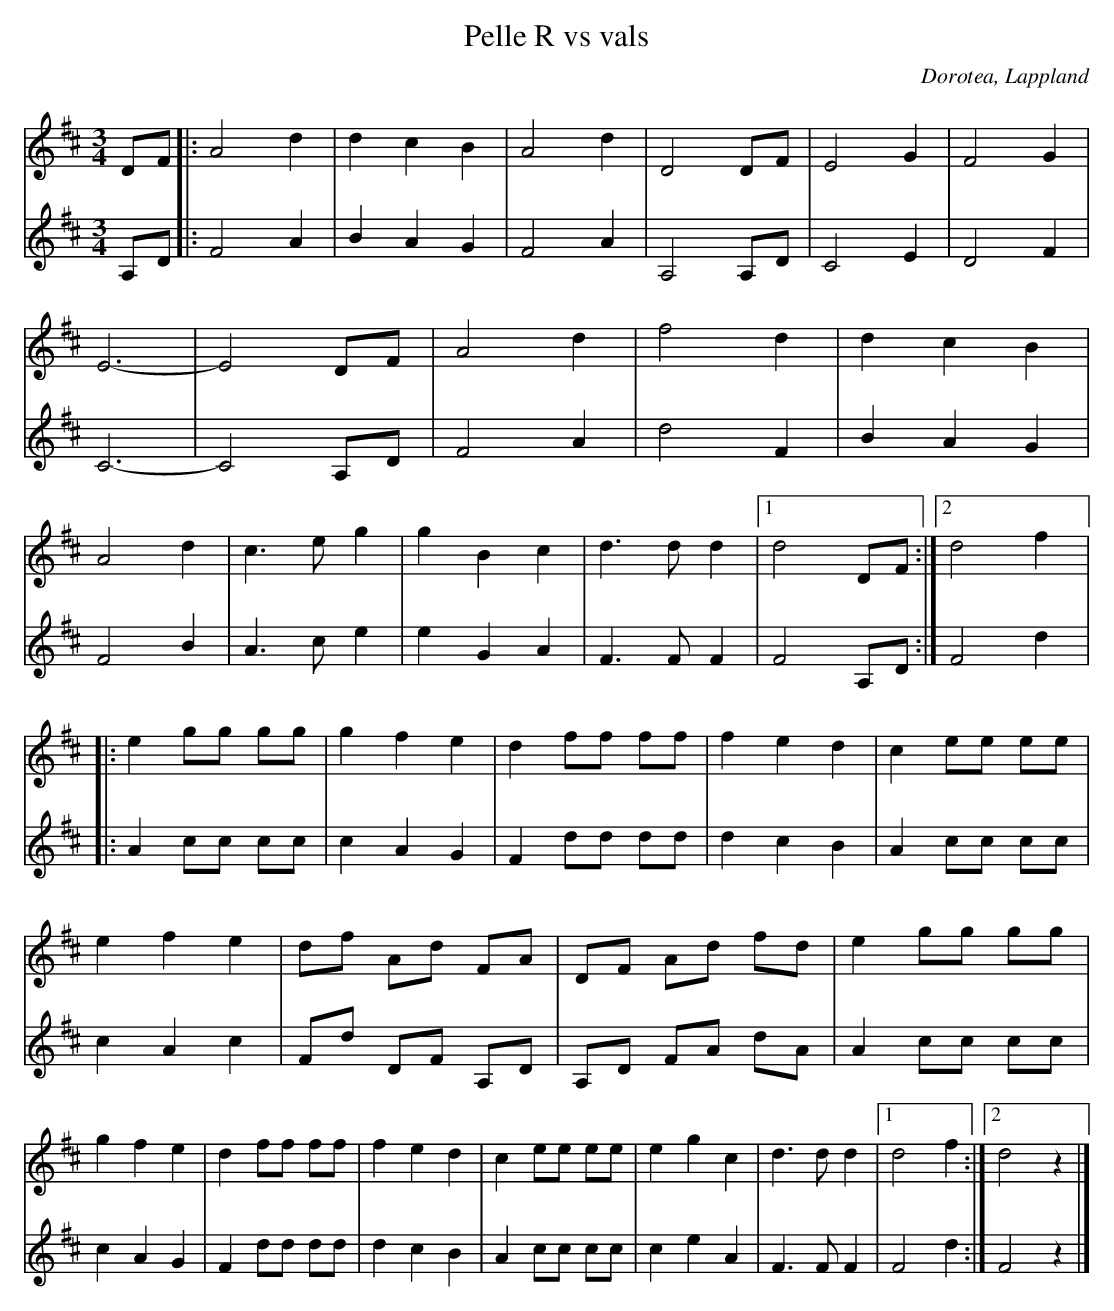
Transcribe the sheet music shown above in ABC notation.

X:1
T:Pelle R vs vals
O:Dorotea, Lappland
M:3/4
L:1/8
K:D
[V:1][V:2][I:repbra 0]
V:1
DF |: A4 d2| d2 c2 B2 | A4 d2| D4 DF | E4 G2 | F4 G2 | E6- | E4 DF | A4 d2 | f4 d2 | d2 c2 B2 | A4 d2 | c3 e g2 | g2 B2 c2 | d3 d d2|1 d4 DF :|2 d4 f2 |:
e2 gg gg| g2 f2 e2 | d2 ff ff | f2 e2 d2 | c2 ee ee | e2 f2 e2 | df Ad FA | DF Ad fd| e2 gg gg | g2 f2 e2 | d2 ff ff | f2 e2 d2 | c2 ee ee | e2 g2 c2 | d3 d d2 |1 d4 f2 :|2 d4 z2|]
V:2
A,D |: F4 A2 | B2 A2 G2 | F4 A2 | A,4 A,D | C4 E2 | D4 F2 | C6-| C4 A,D | F4 A2| d4 F2 | B2 A2 G2 | F4 B2 | A3 c e2 | e2 G2 A2 | F3 F F2 |1 F4 A,D :|2 F4 d2|:
A2 cc cc | c2 A2 G2 | F2 dd dd | d2 c2 B2 | A2 cc cc | c2 A2 c2 | Fd DF A,D | A,D FA dA | A2 cc cc | c2 A2 G2 | F2 dd dd | d2 c2 B2 | A2 cc cc | c2 e2 A2 | F3 F F2 |1 F4 d2 :|2 F4 z2|]
